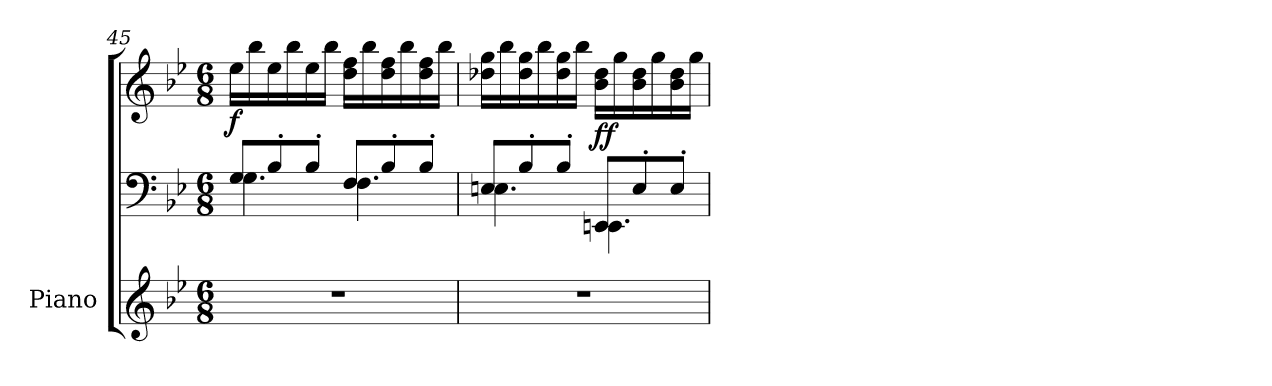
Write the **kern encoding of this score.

**kern	**kern	**kern	**dynam
*part1	*part1	*part1	*part1
*staff3	*staff2	*staff1	*staff1/2/3
*I"Piano	*	*	*
*I'Pno	*	*	*
!!LO:LB:g=z
*clefG2	*clefF4	*clefG2	*
*k[b-e-]	*k[b-e-]	*k[b-e-]	*
*M6/8	*M6/8	*M6/8	*
=45	=45	=45	=45
*	*^	*	*
!	!	!LO:N:head=solid	!	!LO:DY:b
2.r	8G/L	4.G\	16ee-\LL	f
.	.	.	16bb-\	.
.	8B-'/	.	16ee-\	.
.	.	.	16bb-\	.
.	8B-'/J	.	16ee-\	.
.	.	.	16bb-\JJ	.
!	!	!LO:N:head=solid	!	!
.	8F/L	4.F\	16dd\ 16ff\LL	.
.	.	.	16bb-\	.
.	8B-'/	.	16dd\ 16ff\	.
.	.	.	16bb-\	.
.	8B-'/J	.	16dd\ 16ff\	.
.	.	.	16bb-\JJ	.
=46	=46	=46	=46	=46
!	!	!LO:N:head=solid	!	!
2.r	8En/L	4.E\	16dd-X\ 16gg\LL	.
.	.	.	16bb-\	.
.	8B-'/	.	16dd-\ 16gg\	.
.	.	.	16bb-\	.
.	8B-'/J	.	16dd-\ 16gg\	.
.	.	.	16bb-\JJ	.
!	!	!LO:N:head=solid	!	!LO:DY:b
.	8EEn/L	4.EE\	16b-\ 16dd-\LL	ff
.	.	.	16gg\	.
.	8E'/	.	16b-\ 16dd-\	.
.	.	.	16gg\	.
.	8E'/J	.	16b-\ 16dd-\	.
.	.	.	16gg\JJ	.
*	*v	*v	*	*
=	=	=	=
*-	*-	*-	*-
